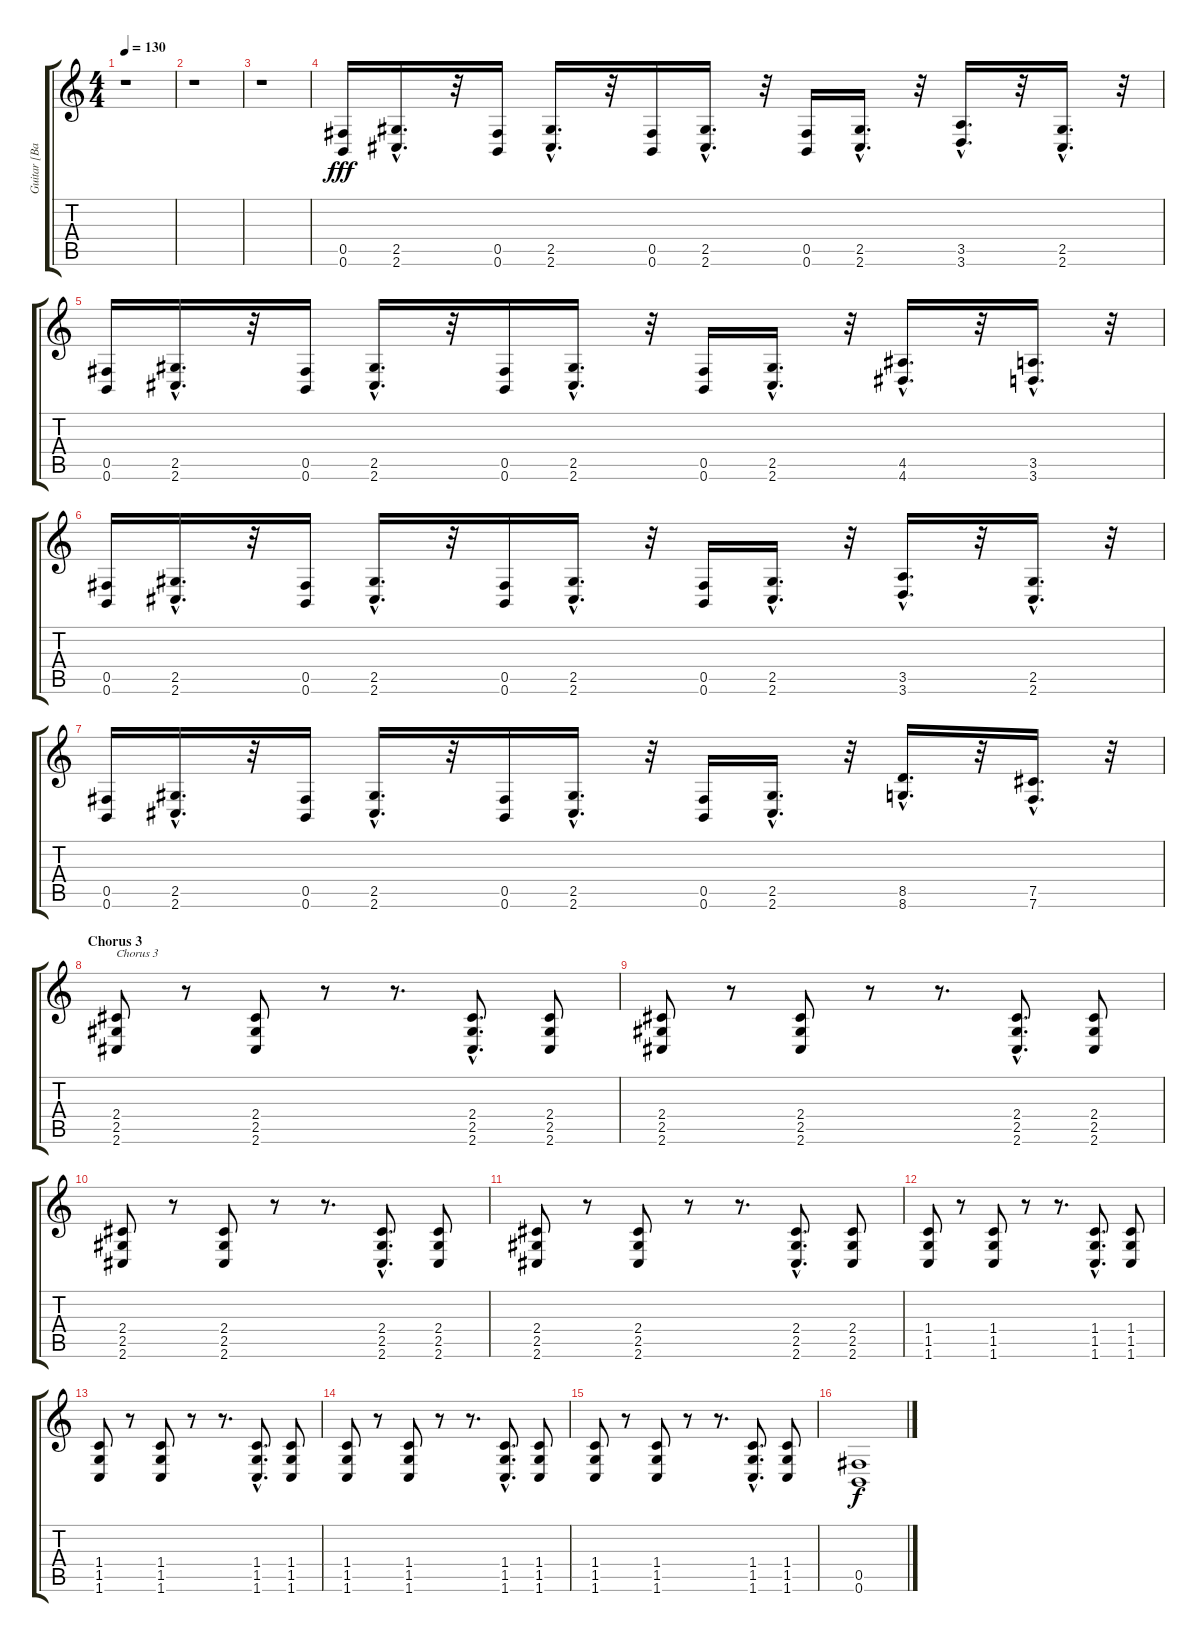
\track ("Guitar [Back Up]" "Guitar [Ba") {instrument distortionguitar}
\staff {score tabs}
\tuning (Db4 Ab3 E3 B2 Gb2 B1) {hide}
\ts (4 4)
\tempo 130
\clef g2
\ks c
r.1{dy fff} |
r.1 |
r.1 |
(0.5 0.6).16 (2.5{hac} 2.6{hac}).16{d} r.32 (0.5 0.6).16 (2.5{hac} 2.6{hac}).16{d} r.32 (0.5 0.6).16 (2.5{hac} 2.6{hac}).16{d} r.32 (0.5 0.6).16 (2.5{hac} 2.6{hac}).16{d} r.32 (3.5{hac} 3.6{hac}).16{d} r.32 (2.5{hac} 2.6{hac}).16{d} r.32 |
(0.5 0.6).16 (2.5{hac} 2.6{hac}).16{d} r.32 (0.5 0.6).16 (2.5{hac} 2.6{hac}).16{d} r.32 (0.5 0.6).16 (2.5{hac} 2.6{hac}).16{d} r.32 (0.5 0.6).16 (2.5{hac} 2.6{hac}).16{d} r.32 (4.5{hac} 4.6{hac}).16{d} r.32 (3.5{hac} 3.6{hac}).16{d} r.32 |
(0.5 0.6).16 (2.5{hac} 2.6{hac}).16{d} r.32 (0.5 0.6).16 (2.5{hac} 2.6{hac}).16{d} r.32 (0.5 0.6).16 (2.5{hac} 2.6{hac}).16{d} r.32 (0.5 0.6).16 (2.5{hac} 2.6{hac}).16{d} r.32 (3.5{hac} 3.6{hac}).16{d} r.32 (2.5{hac} 2.6{hac}).16{d} r.32 |
(0.5 0.6).16 (2.5{hac} 2.6{hac}).16{d} r.32 (0.5 0.6).16 (2.5{hac} 2.6{hac}).16{d} r.32 (0.5 0.6).16 (2.5{hac} 2.6{hac}).16{d} r.32 (0.5 0.6).16 (2.5{hac} 2.6{hac}).16{d} r.32 (8.5{hac} 8.6{hac}).16{d} r.32 (7.5{hac} 7.6{hac}).16{d} r.32 |
\section ("" "Chorus 3")
(2.4 2.5 2.6).8{txt "Chorus 3" balance 0} r.8 (2.4 2.5 2.6).8 r.8 r.8{d} (2.4{hac} 2.5{hac} 2.6{hac}).8{d} (2.4 2.5 2.6).8 |
(2.4 2.5 2.6).8 r.8 (2.4 2.5 2.6).8 r.8 r.8{d} (2.4{hac} 2.5{hac} 2.6{hac}).8{d} (2.4 2.5 2.6).8 |
(2.4 2.5 2.6).8 r.8 (2.4 2.5 2.6).8 r.8 r.8{d} (2.4{hac} 2.5{hac} 2.6{hac}).8{d} (2.4 2.5 2.6).8 |
(2.4 2.5 2.6).8 r.8 (2.4 2.5 2.6).8 r.8 r.8{d} (2.4{hac} 2.5{hac} 2.6{hac}).8{d} (2.4 2.5 2.6).8 |
(1.4 1.5 1.6).8 r.8 (1.4 1.5 1.6).8 r.8 r.8{d} (1.4{hac} 1.5{hac} 1.6{hac}).8{d} (1.4 1.5 1.6).8 |
(1.4 1.5 1.6).8 r.8 (1.4 1.5 1.6).8 r.8 r.8{d} (1.4{hac} 1.5{hac} 1.6{hac}).8{d} (1.4 1.5 1.6).8 |
(1.4 1.5 1.6).8 r.8 (1.4 1.5 1.6).8 r.8 r.8{d} (1.4{hac} 1.5{hac} 1.6{hac}).8{d} (1.4 1.5 1.6).8 |
(1.4 1.5 1.6).8 r.8 (1.4 1.5 1.6).8 r.8 r.8{d} (1.4{hac} 1.5{hac} 1.6{hac}).8{d} (1.4 1.5 1.6).8 |
(0.5 0.6).1{dy f}
